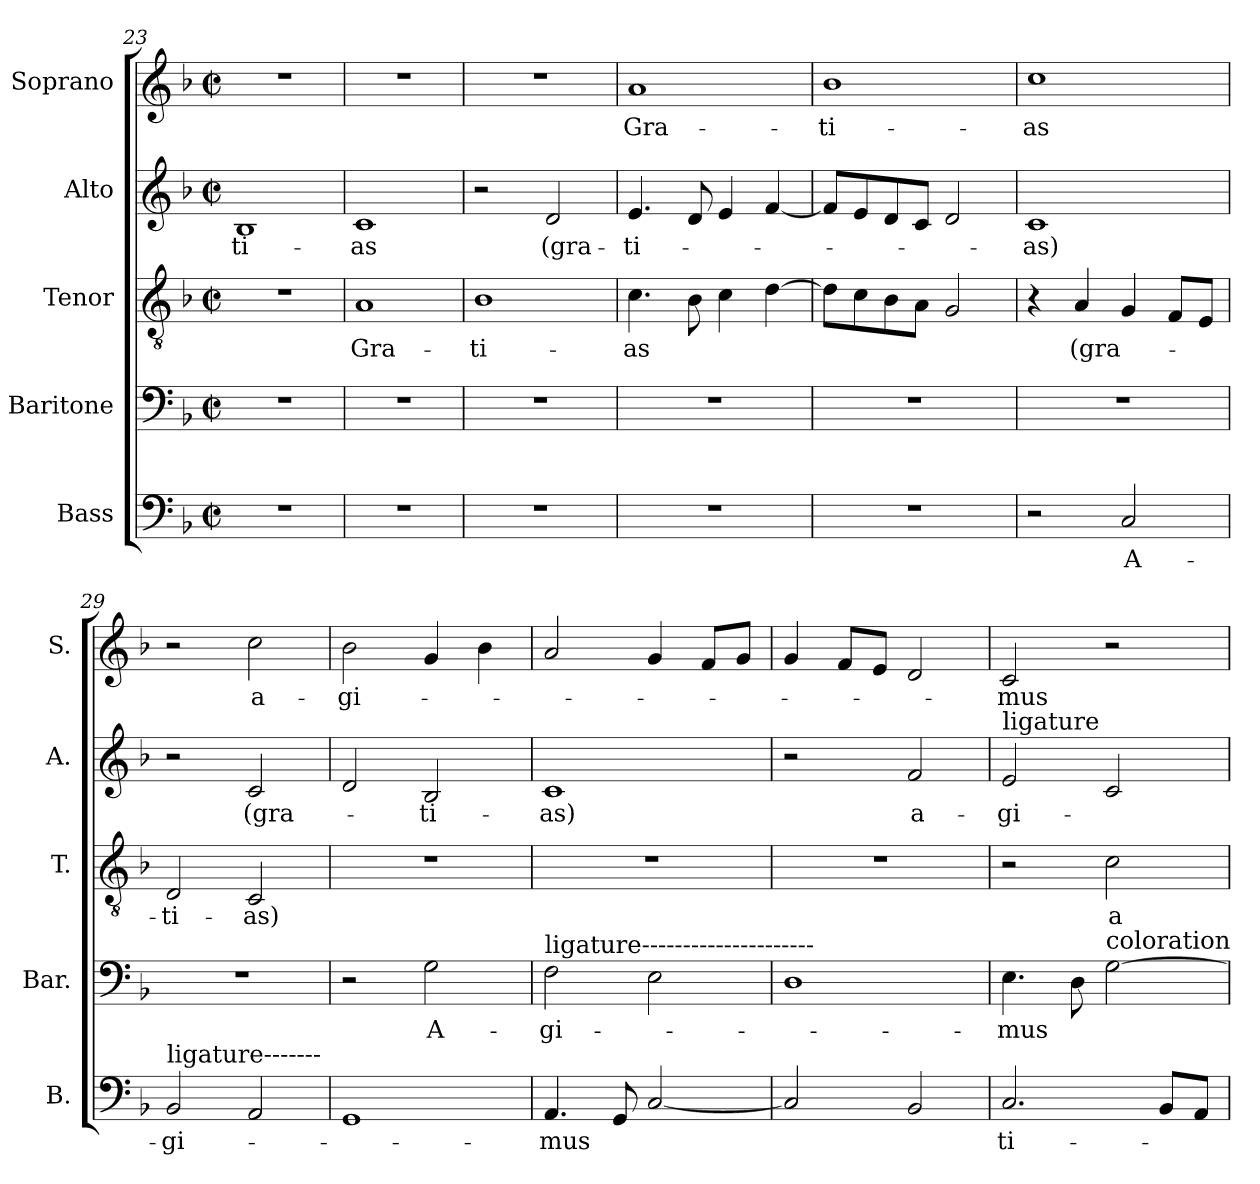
**kern	**text	**kern	**text	**kern	**text	**kern	**text	**kern	**text
*part5	*part5	*part4	*part4	*part3	*part3	*part2	*part2	*part1	*part1
*staff5	*staff5	*staff4	*staff4	*staff3	*staff3	*staff2	*staff2	*staff1	*staff1
*I"Bass	*	*I"Baritone	*	*I"Tenor	*	*I"Alto	*	*I"Soprano	*
*I'B.	*	*I'Bar.	*	*I'T.	*	*I'A.	*	*I'S.	*
*clefF4	*	*clefF4	*	*clefGv2	*	*clefG2	*	*clefG2	*
*k[b-]	*	*k[b-]	*	*k[b-]	*	*k[b-]	*	*k[b-]	*
*M2/2	*	*M2/2	*	*M2/2	*	*M2/2	*	*M2/2	*
*met(c|)	*	*met(c|)	*	*met(c|)	*	*met(c|)	*	*met(c|)	*
=23	=23	=23	=23	=23	=23	=23	=23	=23	=23
!	!	!	!	!	!	!	!LO:LY:b	!	!
1r	.	1r	.	1r	.	1B-	-ti-	1r	.
=24	=24	=24	=24	=24	=24	=24	=24	=24	=24
!	!	!	!	!	!LO:LY:b	!	!LO:LY:b	!	!
1r	.	1r	.	1A	Gra-	1c	-as	1r	.
=25	=25	=25	=25	=25	=25	=25	=25	=25	=25
!	!	!	!	!	!LO:LY:b	!	!	!	!
1r	.	1r	.	1B-	-ti-	2r	.	1r	.
!	!	!	!	!	!	!	!LO:LY:b	!	!
.	.	.	.	.	.	2d/	(gra-	.	.
=26	=26	=26	=26	=26	=26	=26	=26	=26	=26
!	!	!	!	!	!LO:LY:b	!	!LO:LY:b	!	!LO:LY:b
1r	.	1r	.	4.c\	-as	4.e/	-ti-	1a	Gra-
.	.	.	.	8B-\	.	8d/	.	.	.
.	.	.	.	4c\	.	4e/	.	.	.
.	.	.	.	[4d\	.	[4f/	.	.	.
=27	=27	=27	=27	=27	=27	=27	=27	=27	=27
!	!	!	!	!	!	!	!	!	!LO:LY:b
1r	.	1r	.	8d\L]	.	8f/L]	.	1b-	-ti-
.	.	.	.	8c\	.	8e/	.	.	.
.	.	.	.	8B-\	.	8d/	.	.	.
.	.	.	.	8A\J	.	8c/J	.	.	.
.	.	.	.	2G/	.	2d/	.	.	.
=28	=28	=28	=28	=28	=28	=28	=28	=28	=28
!	!	!	!	!	!	!	!LO:LY:b	!	!LO:LY:b
2r	.	1r	.	4r	.	1c	-as)	1cc	-as
!	!	!	!	!	!LO:LY:b	!	!	!	!
.	.	.	.	4A/	(gra-	.	.	.	.
!	!LO:LY:b	!	!	!	!	!	!	!	!
2C/	A-	.	.	4G/	.	.	.	.	.
.	.	.	.	8F/L	.	.	.	.	.
.	.	.	.	8E/J	.	.	.	.	.
=29	=29	=29	=29	=29	=29	=29	=29	=29	=29
!LO:TX:a:t=ligature-------	!	!	!	!	!	!	!	!	!
!	!LO:LY:b	!	!	!	!LO:LY:b	!	!	!	!
2BB-/	-gi-	1r	.	2D/	-ti-	2r	.	2r	.
!	!	!	!	!	!LO:LY:b	!	!LO:LY:b	!	!LO:LY:b
2AA/	.	.	.	2C/	-as)	2c/	(gra-	2cc\	a-
=30	=30	=30	=30	=30	=30	=30	=30	=30	=30
!	!	!	!	!	!	!	!	!	!LO:LY:b
1GG	.	2r	.	1r	.	2d/	.	2b-\	-gi-
!	!	!	!LO:LY:b	!	!	!	!LO:LY:b	!	!
.	.	2G\	A-	.	.	2B-/	ti-	4g/	.
.	.	.	.	.	.	.	.	4b-\	.
=31	=31	=31	=31	=31	=31	=31	=31	=31	=31
!	!	!LO:TX:a:t=ligature---------------------	!	!	!	!	!	!	!
!	!LO:LY:b	!	!LO:LY:b	!	!	!	!LO:LY:b	!	!
4.AA/	-mus	2F\	-gi-	1r	.	1c	-as)	2a/	.
8GG/	.	.	.	.	.	.	.	.	.
[2C/	.	2E\	.	.	.	.	.	4g/	.
.	.	.	.	.	.	.	.	8f/L	.
.	.	.	.	.	.	.	.	8g/J	.
=32	=32	=32	=32	=32	=32	=32	=32	=32	=32
2C/]	.	1D	.	1r	.	2r	.	4g/	.
.	.	.	.	.	.	.	.	8f/L	.
.	.	.	.	.	.	.	.	8e/J	.
!	!	!	!	!	!	!	!LO:LY:b	!	!
2BB-/	.	.	.	.	.	2f/	a-	2d/	.
=33	=33	=33	=33	=33	=33	=33	=33	=33	=33
!	!	!	!	!	!	!LO:TX:a:t=ligature	!	!	!
!	!LO:LY:b	!	!LO:LY:b	!	!	!	!LO:LY:b	!	!LO:LY:b
2.C/	ti-	4.E\	-mus	2r	.	2e/	-gi-	2c/	-mus
.	.	8D\	.	.	.	.	.	.	.
!	!	!LO:TX:a:t=coloration	!	!	!	!	!	!	!
!	!	!	!	!	!LO:LY:b	!	!	!	!
.	.	[2G\	.	2c\	a-	2c/	.	2r	.
8BB-/L	.	.	.	.	.	.	.	.	.
8AA/J	.	.	.	.	.	.	.	.	.
=	=	=	=	=	=	=	=	=	=
*-	*-	*-	*-	*-	*-	*-	*-	*-	*-
